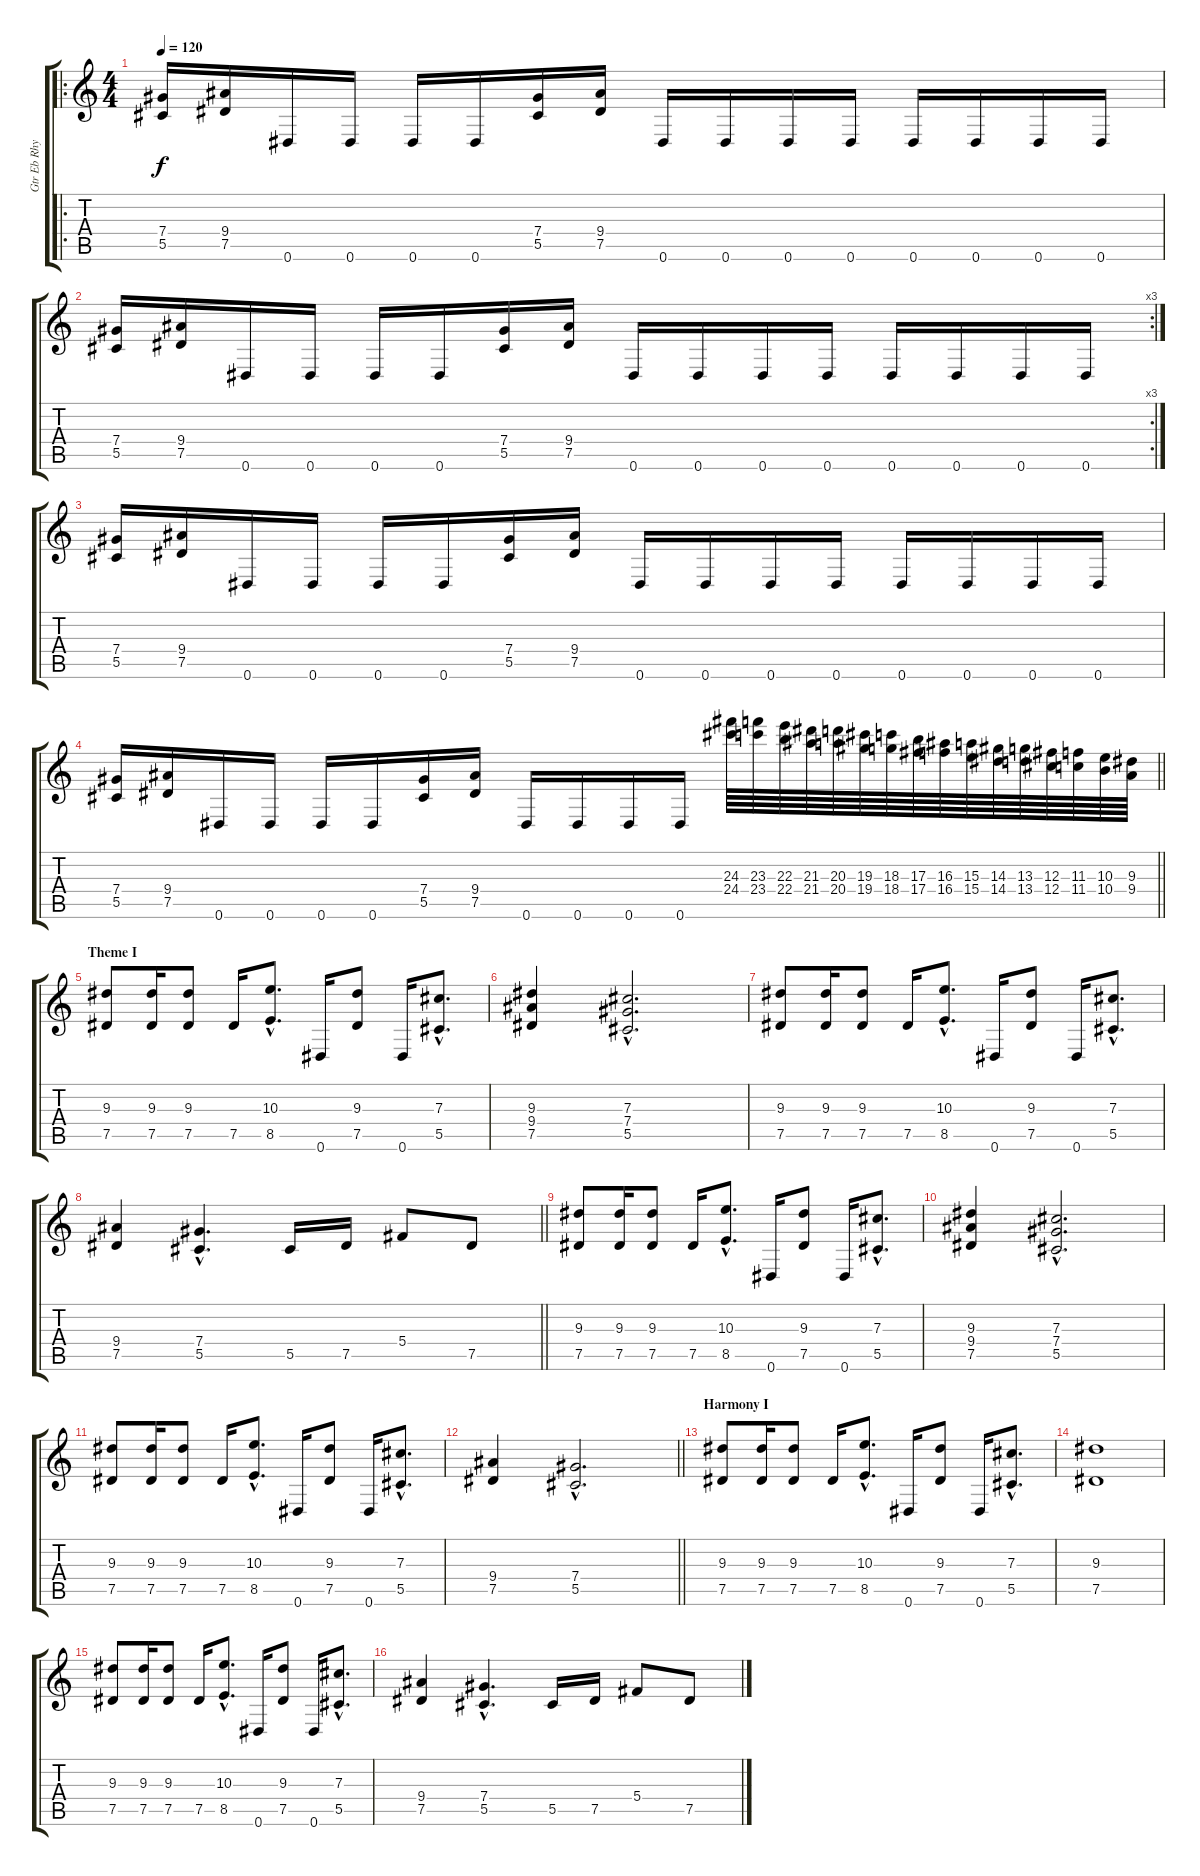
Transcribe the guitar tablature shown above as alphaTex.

\track ("Gtr Eb Rhy II" "Gtr Eb Rhy") {instrument distortionguitar}
\staff {score tabs}
\tuning (Eb4 Bb3 Gb3 Db3 Ab2 Eb2) {hide}
\ro
\ts (4 4)
\tempo 120
\clef g2
\ks c
(7.4 5.5).16{dy f instrument distortionguitar} (9.4 7.5).16 0.6.16 0.6.16 0.6.16 0.6.16 (7.4 5.5).16 (9.4 7.5).16 0.6.16 0.6.16 0.6.16 0.6.16 0.6.16 0.6.16 0.6.16 0.6.16 |
\rc 3
(7.4 5.5).16 (9.4 7.5).16 0.6.16 0.6.16 0.6.16 0.6.16 (7.4 5.5).16 (9.4 7.5).16 0.6.16 0.6.16 0.6.16 0.6.16 0.6.16 0.6.16 0.6.16 0.6.16 |
(7.4 5.5).16 (9.4 7.5).16 0.6.16 0.6.16 0.6.16 0.6.16 (7.4 5.5).16 (9.4 7.5).16 0.6.16 0.6.16 0.6.16 0.6.16 0.6.16 0.6.16 0.6.16 0.6.16 |
\barLineRight lightlight
(7.4 5.5).16 (9.4 7.5).16 0.6.16 0.6.16 0.6.16 0.6.16 (7.4 5.5).16 (9.4 7.5).16 0.6.16 0.6.16 0.6.16 0.6.16 (24.3 24.4).64 (23.3 23.4).64 (22.3 22.4).64 (21.3 21.4).64 (20.3 20.4).64 (19.3 19.4).64 (18.3 18.4).64 (17.3 17.4).64 (16.3 16.4).64 (15.3 15.4).64 (14.3 14.4).64 (13.3 13.4).64 (12.3 12.4).64 (11.3 11.4).64 (10.3 10.4).64 (9.3 9.4).64 |
\section ("" "Theme I")
(9.3 7.5).8 (9.3 7.5).16 (9.3 7.5).8 7.5.16 (10.3{hac} 8.5{hac}).8{d} 0.6.16 (9.3 7.5).8 0.6.16 (7.3{hac} 5.5{hac}).8{d} |
(9.3 9.4 7.5).4 (7.3{hac} 7.4{hac} 5.5{hac}).2{d} |
(9.3 7.5).8 (9.3 7.5).16 (9.3 7.5).8 7.5.16 (10.3{hac} 8.5{hac}).8{d} 0.6.16 (9.3 7.5).8 0.6.16 (7.3{hac} 5.5{hac}).8{d} |
\barLineRight lightlight
(9.4 7.5).4 (7.4{hac} 5.5{hac}).4{d} 5.5.16 7.5.16 5.4.8 7.5.8 |
(9.3 7.5).8 (9.3 7.5).16 (9.3 7.5).8 7.5.16 (10.3{hac} 8.5{hac}).8{d} 0.6.16 (9.3 7.5).8 0.6.16 (7.3{hac} 5.5{hac}).8{d} |
(9.3 9.4 7.5).4 (7.3{hac} 7.4{hac} 5.5{hac}).2{d} |
(9.3 7.5).8 (9.3 7.5).16 (9.3 7.5).8 7.5.16 (10.3{hac} 8.5{hac}).8{d} 0.6.16 (9.3 7.5).8 0.6.16 (7.3{hac} 5.5{hac}).8{d} |
\barLineRight lightlight
(9.4 7.5).4 (7.4{hac} 5.5{hac}).2{d} |
\section ("" "Harmony I")
(9.3 7.5).8 (9.3 7.5).16 (9.3 7.5).8 7.5.16 (10.3{hac} 8.5{hac}).8{d} 0.6.16 (9.3 7.5).8 0.6.16 (7.3{hac} 5.5{hac}).8{d} |
(9.3 7.5).1 |
(9.3 7.5).8 (9.3 7.5).16 (9.3 7.5).8 7.5.16 (10.3{hac} 8.5{hac}).8{d} 0.6.16 (9.3 7.5).8 0.6.16 (7.3{hac} 5.5{hac}).8{d} |
(9.4 7.5).4 (7.4{hac} 5.5{hac}).4{d} 5.5.16 7.5.16 5.4.8 7.5.8
